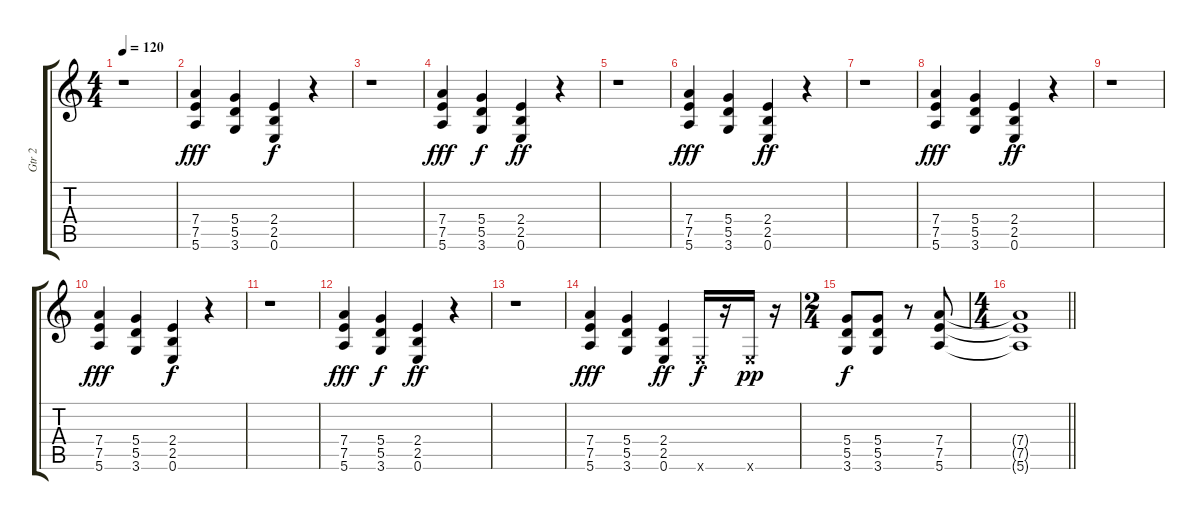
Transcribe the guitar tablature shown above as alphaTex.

\track ("Gtr 2" "Gtr 2") {instrument overdrivenguitar}
\staff {score tabs}
\tuning (E4 B3 G3 D3 A2 E2) {hide}
\ts (4 4)
\tempo 120
\clef g2
\ks c
r.1{dy ff} |
(7.4 7.5 5.6).4{dy fff} (5.4 5.5 3.6).4 (2.4 2.5 0.6).4{dy f} r.4 |
r.1 |
(7.4 7.5 5.6).4{dy fff} (5.4 5.5 3.6).4{dy f} (2.4 2.5 0.6).4{dy ff} r.4 |
r.1 |
(7.4 7.5 5.6).4{dy fff} (5.4 5.5 3.6).4 (2.4 2.5 0.6).4{dy ff} r.4 |
r.1 |
(7.4 7.5 5.6).4{dy fff} (5.4 5.5 3.6).4 (2.4 2.5 0.6).4{dy ff} r.4 |
r.1 |
(7.4 7.5 5.6).4{dy fff} (5.4 5.5 3.6).4 (2.4 2.5 0.6).4{dy f} r.4 |
r.1 |
(7.4 7.5 5.6).4{dy fff} (5.4 5.5 3.6).4{dy f} (2.4 2.5 0.6).4{dy ff} r.4 |
r.1 |
(7.4 7.5 5.6).4{dy fff} (5.4 5.5 3.6).4 (2.4 2.5 0.6).4{dy ff} 0.6{x}.16{dy f} r.16 0.6{x}.16{dy pp} r.16 |
\ts (2 4)
(5.4 5.5 3.6).8{dy f} (5.4 5.5 3.6).8 r.8 (7.4 7.5 5.6).8 |
\ts (4 4)
\barLineRight lightlight
(7.4{t} 7.5{t} 5.6{t}).1
